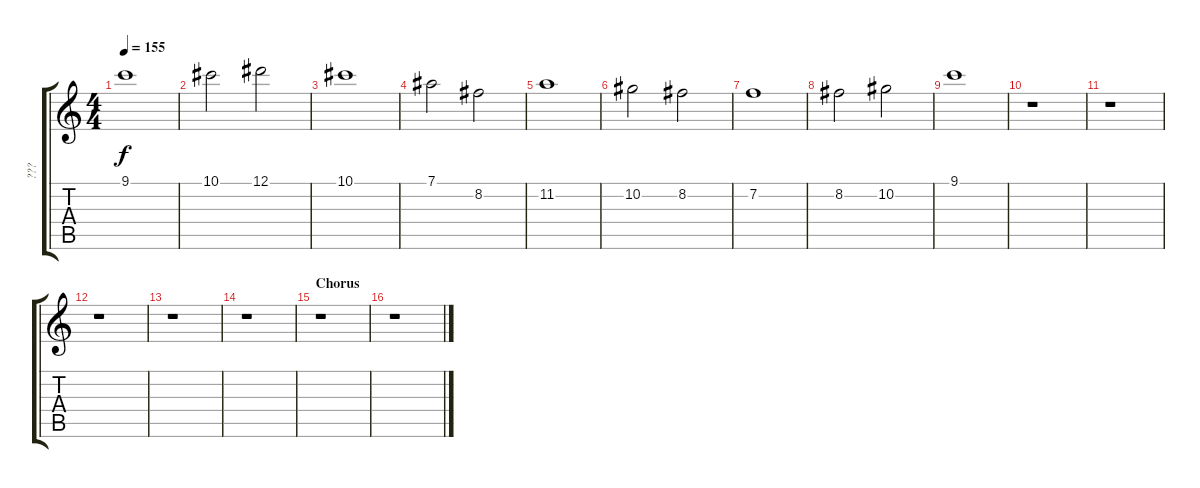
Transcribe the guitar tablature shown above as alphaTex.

\track ("???" "???") {instrument distortionguitar}
\staff {score tabs}
\tuning (Eb4 Bb3 Gb3 Db3 Ab2 Eb2) {hide}
\ts (4 4)
\tempo 155
\clef g2
\ks c
9.1.1{dy f} |
10.1.2 12.1.2 |
10.1.1 |
7.1.2 8.2.2 |
11.2.1 |
10.2.2 8.2.2 |
7.2.1 |
8.2.2{volume 10} 10.2.2 |
9.1.1 |
r.1 |
r.1 |
r.1 |
r.1 |
r.1 |
\section ("" "Chorus")
r.1 |
r.1
